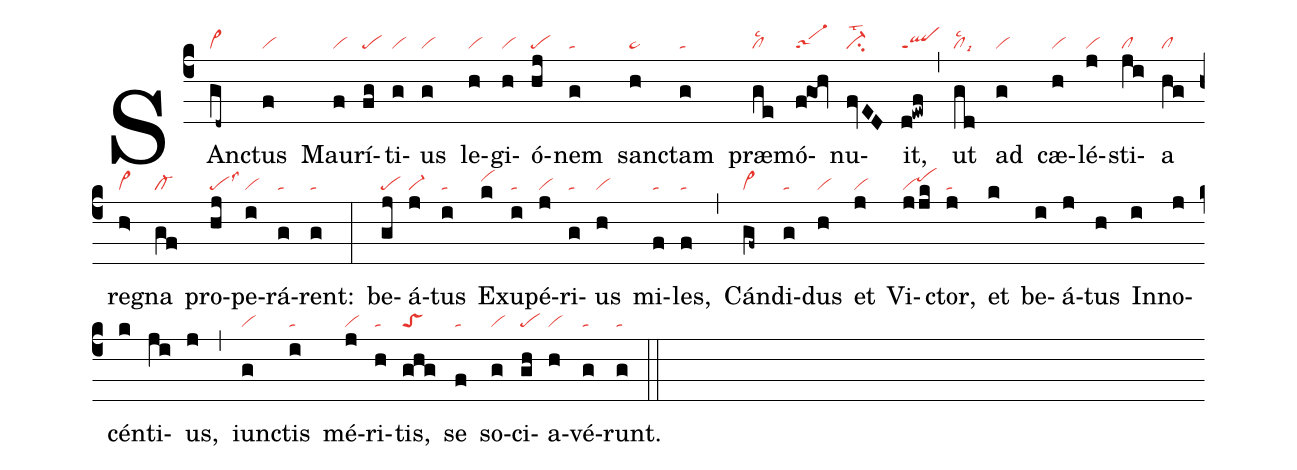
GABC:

nabc-lines:1;
%%
(c4)
SAn(gd~|vi>)ctus(f|vi) Mau(f|vi)rí(fg|pe)ti(g|vi)us(g|vi) le(h|vi)gi(h|vi)ó(hj|pe)nem(g|ta) san(h|ta>)ctam(g|ta) præ(ge|cllsc2)mó(f!gOh|sa-1)nu(fvED|ci-lst2)it,(d!ewf|qlppt1) (,)
ut(gd|cllsc2lsi9) ad(g|vi) cæ(h|vi)lé(j|vi)sti(ji|cl)a(hg|cl) re(h>|vi>)gna(gf|cl-) pro(hj|pelss3)pe(i|vi)rá(g|ta)rent:(g|ta) (:)
be(gj|pe)á(j|vi-)tus(i|ta) E(k|vihi)xu(i|ta)pé(j|vi)ri(g|ta)us(h|vi)
mi(f|ta)les,(f|ta) (,)
Cán(gf~|vi>)di(g|ta)dus(h|vi) et(j|vi) Vi(jjk|vipehi)ctor,(j|ta) et(k) be(i)á(j)tus(h) In(i)no(j)cén(k)ti(ji)us,(j) (,)
iun(g|vi)ctis(i|ta) mé(j|vi)ri(h|ta)tis,(ghg|toS) se(f|ta) so(g|vi)ci(gh|pe)a(h|vi)vé(g|ta)runt.(g|ta) (::)
